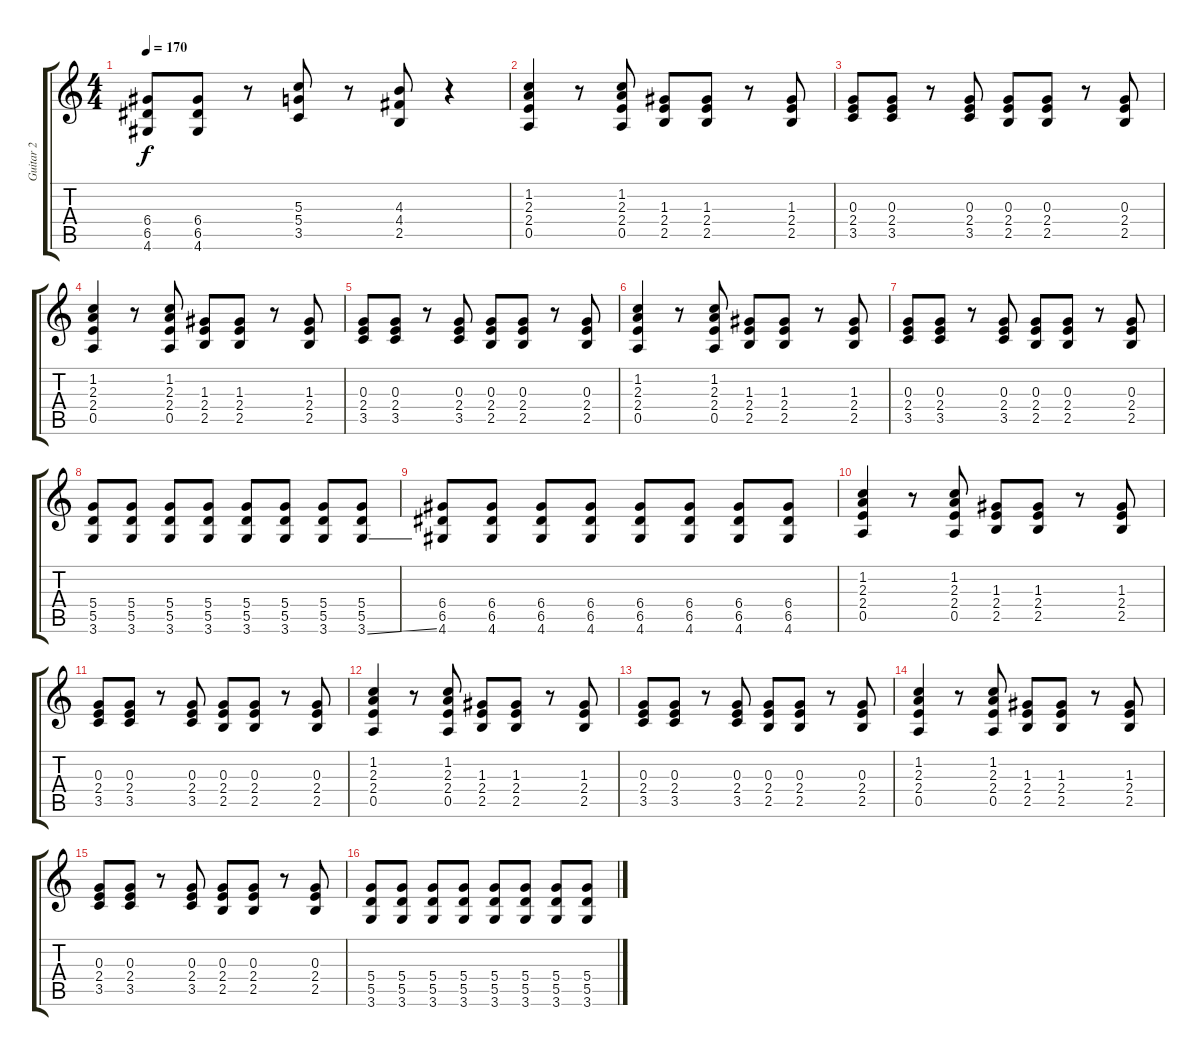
\track ("Guitar 2" "Guitar 2") {instrument distortionguitar}
\staff {score tabs}
\tuning (E4 B3 G3 D3 A2 E2) {hide}
\ts (4 4)
\tempo 170
\clef g2
\ks c
(6.4 6.5 4.6).8{dy f} (6.4 6.5 4.6).8 r.8 (5.3 5.4 3.5).8 r.8 (4.3 4.4 2.5).8 r.4 |
(1.2 2.3 2.4 0.5).4 r.8 (1.2 2.3 2.4 0.5).8 (1.3 2.4 2.5).8 (1.3 2.4 2.5).8 r.8 (1.3 2.4 2.5).8 |
(0.3 2.4 3.5).8 (0.3 2.4 3.5).8 r.8 (0.3 2.4 3.5).8 (0.3 2.4 2.5).8 (0.3 2.4 2.5).8 r.8 (0.3 2.4 2.5).8 |
(1.2 2.3 2.4 0.5).4 r.8 (1.2 2.3 2.4 0.5).8 (1.3 2.4 2.5).8 (1.3 2.4 2.5).8 r.8 (1.3 2.4 2.5).8 |
(0.3 2.4 3.5).8 (0.3 2.4 3.5).8 r.8 (0.3 2.4 3.5).8 (0.3 2.4 2.5).8 (0.3 2.4 2.5).8 r.8 (0.3 2.4 2.5).8 |
(1.2 2.3 2.4 0.5).4 r.8 (1.2 2.3 2.4 0.5).8 (1.3 2.4 2.5).8 (1.3 2.4 2.5).8 r.8 (1.3 2.4 2.5).8 |
(0.3 2.4 3.5).8 (0.3 2.4 3.5).8 r.8 (0.3 2.4 3.5).8 (0.3 2.4 2.5).8 (0.3 2.4 2.5).8 r.8 (0.3 2.4 2.5).8 |
(5.4 5.5 3.6).8 (5.4 5.5 3.6).8 (5.4 5.5 3.6).8 (5.4 5.5 3.6).8 (5.4 5.5 3.6).8 (5.4 5.5 3.6).8 (5.4 5.5 3.6).8 (5.4 5.5 3.6{ss}).8 |
(6.4 6.5 4.6).8 (6.4 6.5 4.6).8 (6.4 6.5 4.6).8 (6.4 6.5 4.6).8 (6.4 6.5 4.6).8 (6.4 6.5 4.6).8 (6.4 6.5 4.6).8 (6.4 6.5 4.6).8 |
(1.2 2.3 2.4 0.5).4 r.8 (1.2 2.3 2.4 0.5).8 (1.3 2.4 2.5).8 (1.3 2.4 2.5).8 r.8 (1.3 2.4 2.5).8 |
(0.3 2.4 3.5).8 (0.3 2.4 3.5).8 r.8 (0.3 2.4 3.5).8 (0.3 2.4 2.5).8 (0.3 2.4 2.5).8 r.8 (0.3 2.4 2.5).8 |
(1.2 2.3 2.4 0.5).4 r.8 (1.2 2.3 2.4 0.5).8 (1.3 2.4 2.5).8 (1.3 2.4 2.5).8 r.8 (1.3 2.4 2.5).8 |
(0.3 2.4 3.5).8 (0.3 2.4 3.5).8 r.8 (0.3 2.4 3.5).8 (0.3 2.4 2.5).8 (0.3 2.4 2.5).8 r.8 (0.3 2.4 2.5).8 |
(1.2 2.3 2.4 0.5).4 r.8 (1.2 2.3 2.4 0.5).8 (1.3 2.4 2.5).8 (1.3 2.4 2.5).8 r.8 (1.3 2.4 2.5).8 |
(0.3 2.4 3.5).8 (0.3 2.4 3.5).8 r.8 (0.3 2.4 3.5).8 (0.3 2.4 2.5).8 (0.3 2.4 2.5).8 r.8 (0.3 2.4 2.5).8 |
(5.4 5.5 3.6).8 (5.4 5.5 3.6).8 (5.4 5.5 3.6).8 (5.4 5.5 3.6).8 (5.4 5.5 3.6).8 (5.4 5.5 3.6).8 (5.4 5.5 3.6).8 (5.4 5.5 3.6).8
